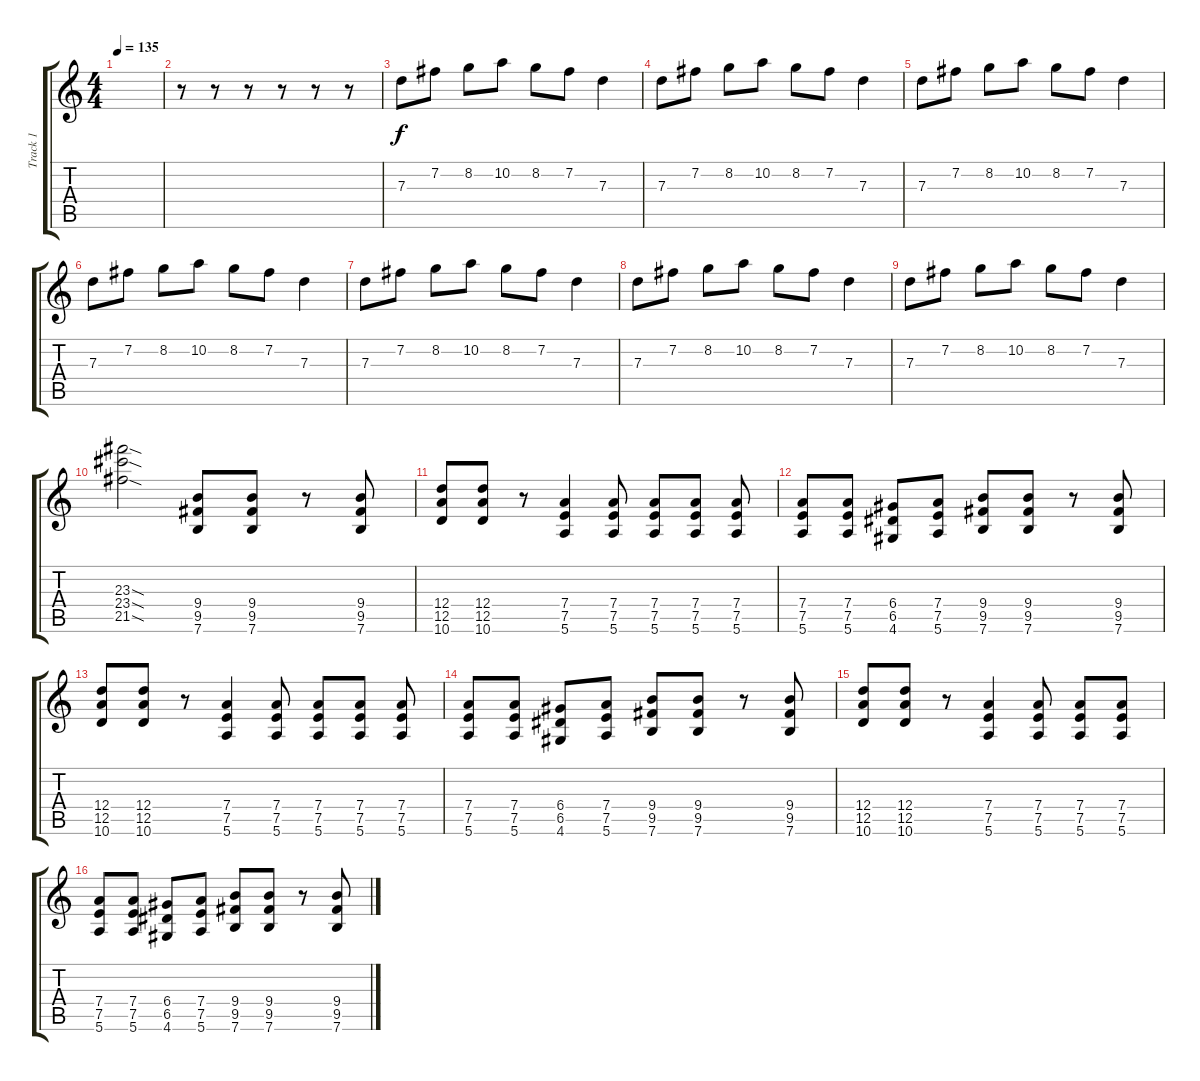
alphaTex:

\track ("Track 1" "Track 1") {instrument distortionguitar}
\staff {score tabs}
\tuning (E4 B3 G3 D3 A2 E2) {hide}
\ts (4 4)
\tempo 135
\clef g2
\ks c
|
r.8 r.8 r.8 r.8 r.8 r.8 |
7.3.8 7.2.8 8.2.8 10.2.8 8.2.8 7.2.8 7.3.4 |
7.3.8 7.2.8 8.2.8 10.2.8 8.2.8 7.2.8 7.3.4 |
7.3.8 7.2.8 8.2.8 10.2.8 8.2.8 7.2.8 7.3.4 |
7.3.8 7.2.8 8.2.8 10.2.8 8.2.8 7.2.8 7.3.4 |
7.3.8 7.2.8 8.2.8 10.2.8 8.2.8 7.2.8 7.3.4 |
7.3.8 7.2.8 8.2.8 10.2.8 8.2.8 7.2.8 7.3.4 |
7.3.8 7.2.8 8.2.8 10.2.8 8.2.8 7.2.8 7.3.4 |
(23.3{sod} 23.4{sod} 21.5{sod}).2 (9.4 9.5 7.6).8 (9.4 9.5 7.6).8 r.8 (9.4 9.5 7.6).8 |
(12.4 12.5 10.6).8 (12.4 12.5 10.6).8 r.8 (7.4 7.5 5.6).4 (7.4 7.5 5.6).8 (7.4 7.5 5.6).8 (7.4 7.5 5.6).8 (7.4 7.5 5.6).8 |
(7.4 7.5 5.6).8 (7.4 7.5 5.6).8 (6.4 6.5 4.6).8 (7.4 7.5 5.6).8 (9.4 9.5 7.6).8 (9.4 9.5 7.6).8 r.8 (9.4 9.5 7.6).8 |
(12.4 12.5 10.6).8 (12.4 12.5 10.6).8 r.8 (7.4 7.5 5.6).4 (7.4 7.5 5.6).8 (7.4 7.5 5.6).8 (7.4 7.5 5.6).8 (7.4 7.5 5.6).8 |
(7.4 7.5 5.6).8 (7.4 7.5 5.6).8 (6.4 6.5 4.6).8 (7.4 7.5 5.6).8 (9.4 9.5 7.6).8 (9.4 9.5 7.6).8 r.8 (9.4 9.5 7.6).8 |
(12.4 12.5 10.6).8 (12.4 12.5 10.6).8 r.8 (7.4 7.5 5.6).4 (7.4 7.5 5.6).8 (7.4 7.5 5.6).8 (7.4 7.5 5.6).8 |
(7.4 7.5 5.6).8 (7.4 7.5 5.6).8 (6.4 6.5 4.6).8 (7.4 7.5 5.6).8 (9.4 9.5 7.6).8 (9.4 9.5 7.6).8 r.8 (9.4 9.5 7.6).8
